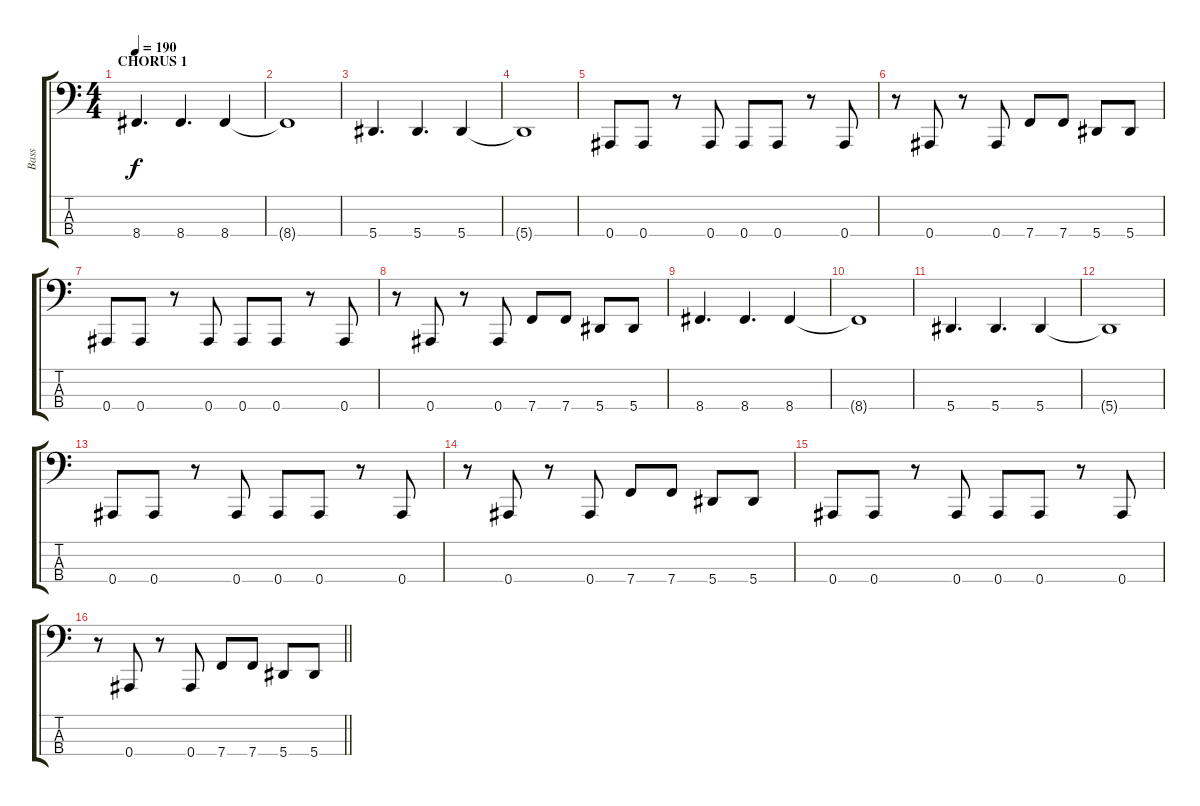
\track ("Bass" "Bass") {instrument electricbassfinger}
\staff {score tabs}
\tuning (Eb2 Bb1 F1 Bb0) {hide}
\ts (4 4)
\section ("" "CHORUS 1")
\tempo 190
\clef f4
\ks c
8.4.4{d dy f} 8.4.4{d} 8.4.4 |
8.4{t}.1 |
5.4.4{d} 5.4.4{d} 5.4.4 |
5.4{t}.1 |
0.4.8 0.4.8 r.8 0.4.8 0.4.8 0.4.8 r.8 0.4.8 |
r.8 0.4.8 r.8 0.4.8 7.4.8 7.4.8 5.4.8 5.4.8 |
0.4.8 0.4.8 r.8 0.4.8 0.4.8 0.4.8 r.8 0.4.8 |
r.8 0.4.8 r.8 0.4.8 7.4.8 7.4.8 5.4.8 5.4.8 |
8.4.4{d} 8.4.4{d} 8.4.4 |
8.4{t}.1 |
5.4.4{d} 5.4.4{d} 5.4.4 |
5.4{t}.1 |
0.4.8 0.4.8 r.8 0.4.8 0.4.8 0.4.8 r.8 0.4.8 |
r.8 0.4.8 r.8 0.4.8 7.4.8 7.4.8 5.4.8 5.4.8 |
0.4.8 0.4.8 r.8 0.4.8 0.4.8 0.4.8 r.8 0.4.8 |
\barLineRight lightlight
r.8 0.4.8 r.8 0.4.8 7.4.8 7.4.8 5.4.8 5.4.8
